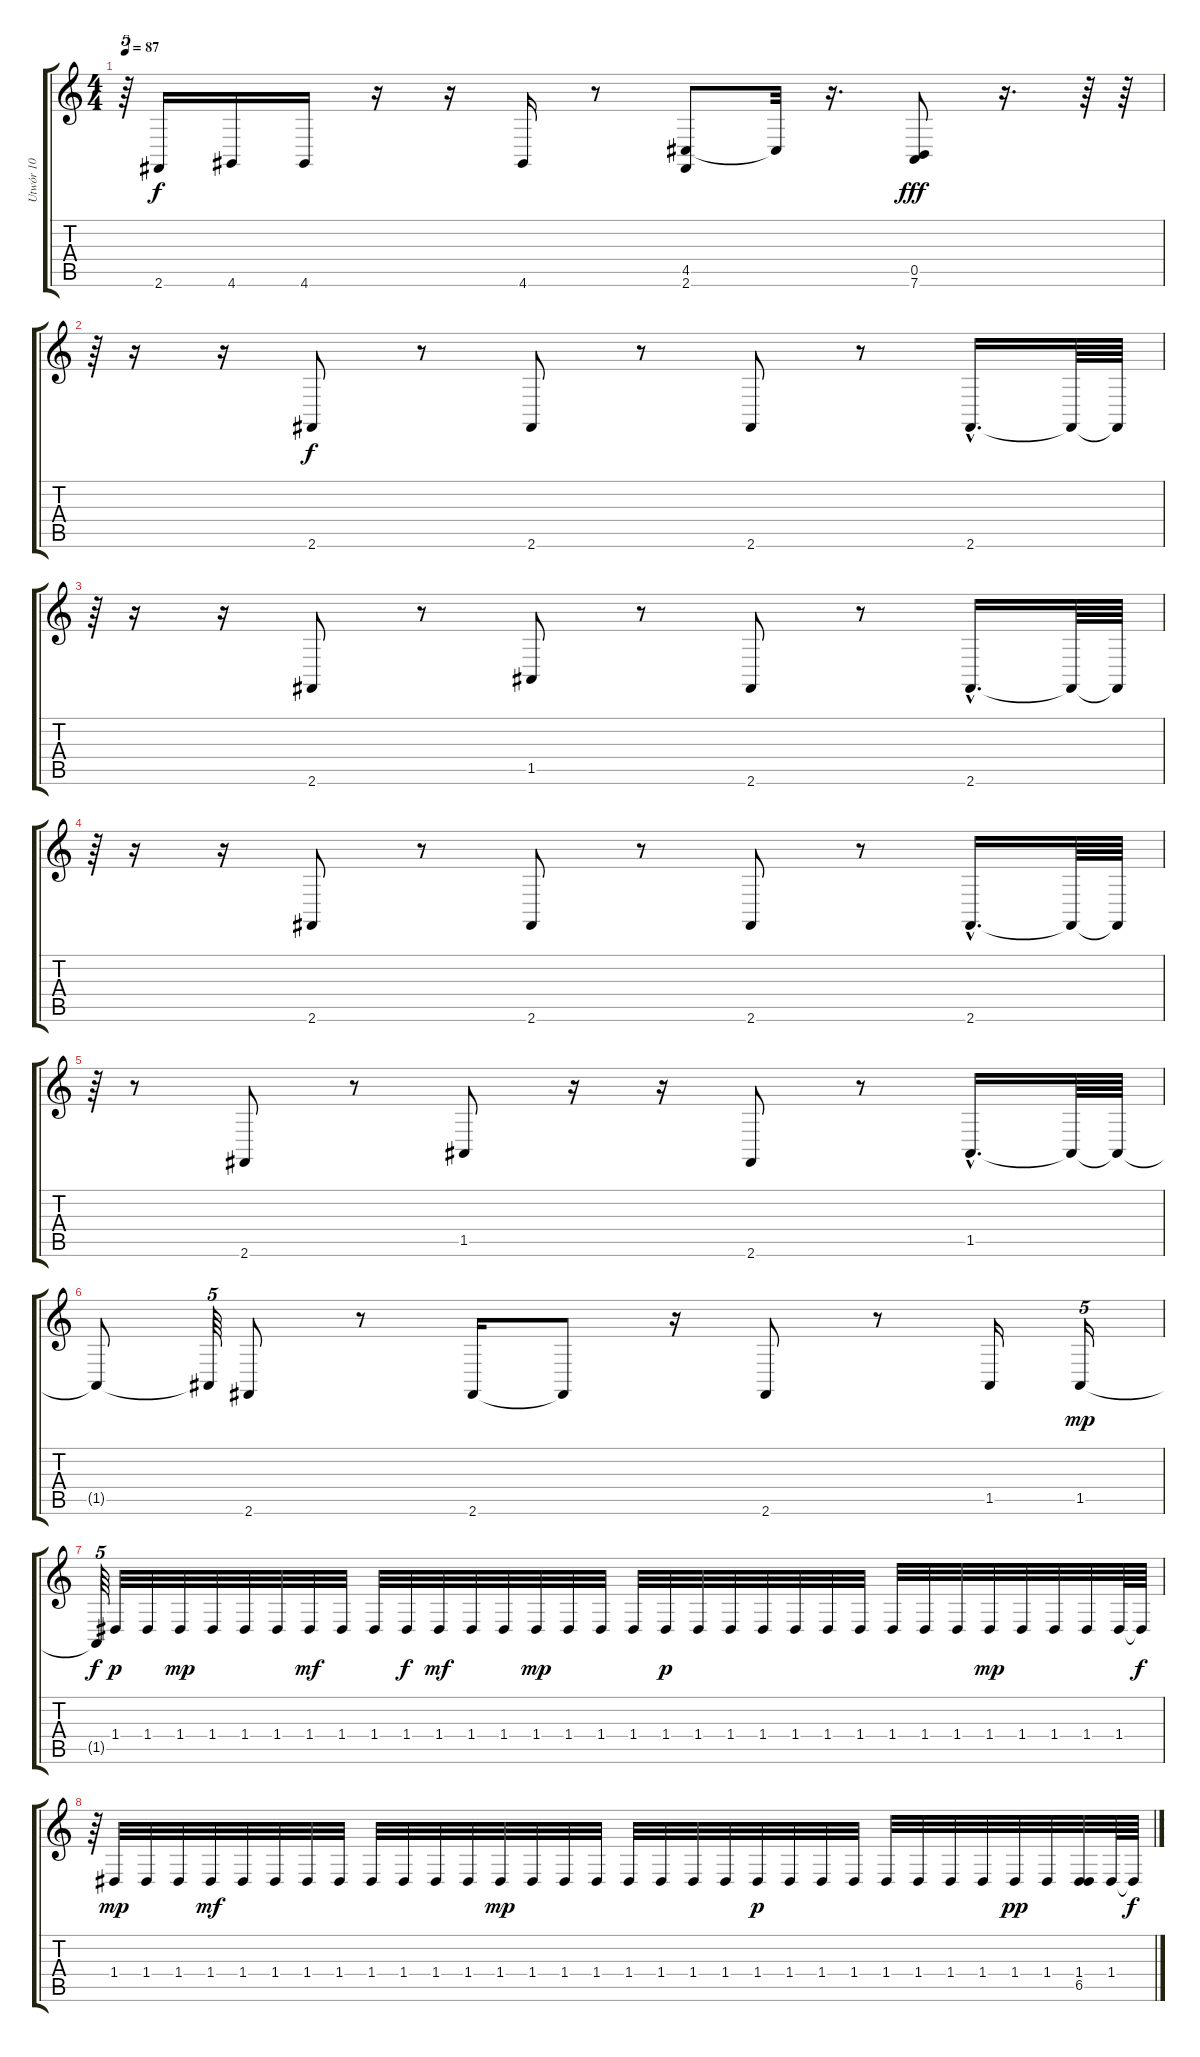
\track ("Utwór 10" "Utwór 10") {instrument acousticgrandpiano}
\staff {score tabs}
\tuning (E4 B3 G3 D3 A2 E2) {hide}
\ts (4 4)
\tempo 87
\clef g2
\ks c
r.64{tu (5 4) dy f} 2.6.16 4.6.16 4.6.16 r.16 r.16 4.6.16 r.8 (4.5 2.6).8 4.5{t}.32 r.16{d} (0.5 7.6).8{dy fff} r.16{d} r.64 r.64 |
r.64{tu (5 4)} r.16 r.16 2.6.8{dy f} r.8 2.6.8 r.8 2.6.8 r.8 2.6{hac}.16{d} 2.6{t}.64 2.6{t}.64 |
r.64{tu (5 4)} r.16 r.16 2.6.8 r.8 1.5.8 r.8 2.6.8 r.8 2.6{hac}.16{d} 2.6{t}.64 2.6{t}.64 |
r.64{tu (5 4)} r.16 r.16 2.6.8 r.8 2.6.8 r.8 2.6.8 r.8 2.6{hac}.16{d} 2.6{t}.64 2.6{t}.64 |
r.64{tu (5 4)} r.8 2.6.8 r.8 1.5.8 r.16 r.16 2.6.8 r.8 1.5{hac}.16{d} 1.5{t}.64 1.5{t}.64 |
1.5{t}.8 1.5{t}.64{tu (5 4)} 2.6.8 r.8 2.6.16 2.6{t}.8 r.16 2.6.8 r.8 1.5.16 1.5.16{tu (5 4) dy mp} |
1.5{t}.64{tu (5 4) dy f} 1.4.32{dy p volume 13} 1.4.32 1.4.32{dy mp volume 13} 1.4.32 1.4.32{volume 13} 1.4.32 1.4.32{dy mf volume 13} 1.4.32 1.4.32{volume 13} 1.4.32{dy f} 1.4.32{dy mf volume 13} 1.4.32 1.4.32{volume 13} 1.4.32{dy mp} 1.4.32{volume 13} 1.4.32 1.4.32{volume 13} 1.4.32{dy p} 1.4.32{volume 13} 1.4.32 1.4.32{volume 13} 1.4.32 1.4.32{volume 13} 1.4.32 1.4.32{volume 13} 1.4.32 1.4.32{volume 13} 1.4.32{dy mp} 1.4.32{volume 12} 1.4.32 1.4.32{volume 12} 1.4.64 1.4{t}.64{dy f} |
r.64{tu (5 4)} 1.4.32{dy mp volume 12} 1.4.32 1.4.32{volume 12} 1.4.32{dy mf} 1.4.32{volume 12} 1.4.32 1.4.32{volume 12} 1.4.32 1.4.32{volume 12} 1.4.32 1.4.32{volume 12} 1.4.32 1.4.32{dy mp volume 12} 1.4.32 1.4.32{volume 12} 1.4.32 1.4.32{volume 12} 1.4.32 1.4.32{volume 12} 1.4.32 1.4.32{dy p volume 11} 1.4.32 1.4.32{volume 11} 1.4.32 1.4.32{volume 11} 1.4.32 1.4.32{volume 11} 1.4.32 1.4.32{dy pp volume 11} 1.4.32 (1.4 6.5).32{volume 11} 1.4.64 1.4{t}.64{dy f}
